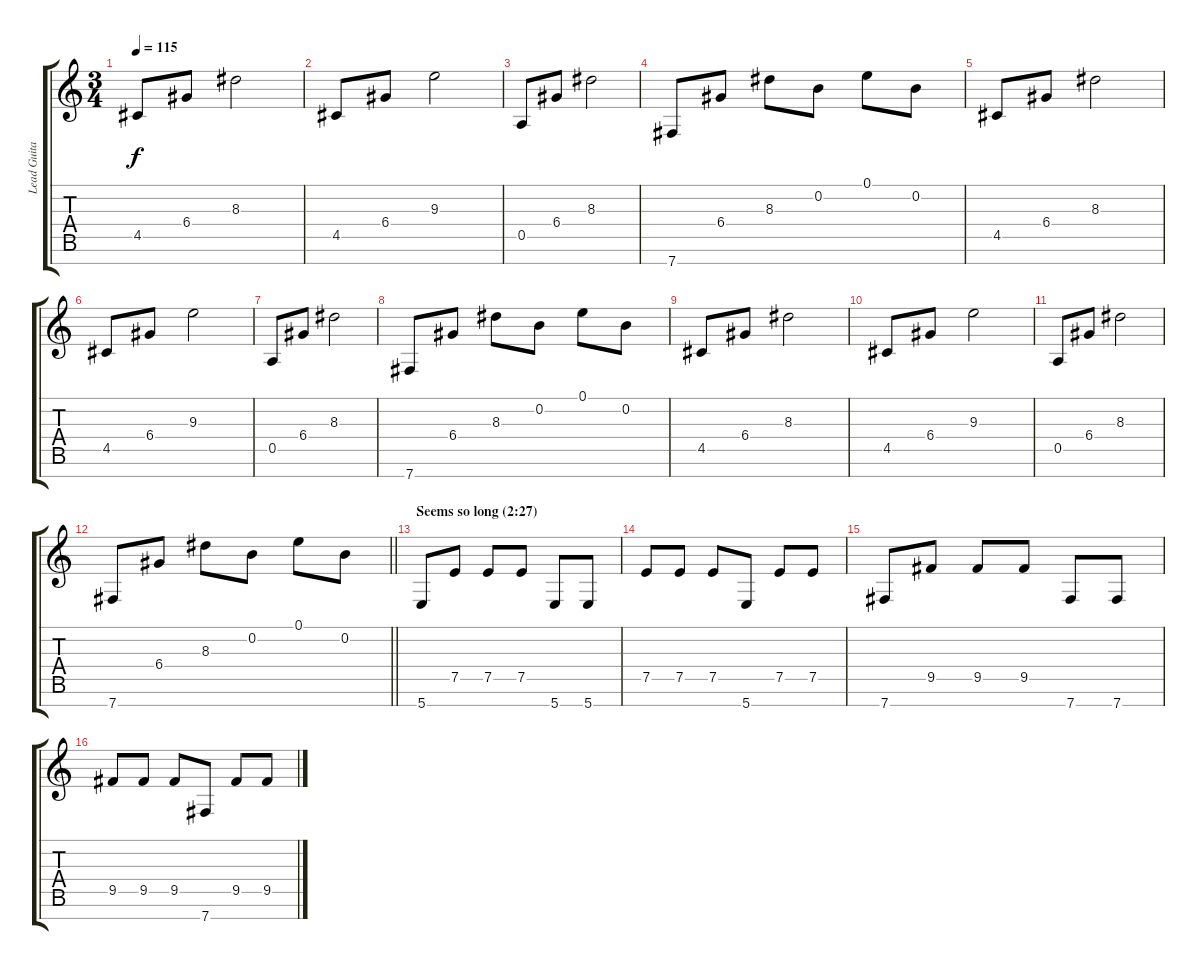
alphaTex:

\track ("Lead Guitar I" "Lead Guita") {instrument distortionguitar}
\staff {score tabs}
\tuning (E4 B3 G3 D3 A2 E2 B1) {hide}
\ts (3 4)
\tempo 115
\clef g2
\ks c
4.5.8{dy f} 6.4.8 8.3.2 |
4.5.8 6.4.8 9.3.2 |
0.5.8 6.4.8 8.3.2 |
7.7.8 6.4.8 8.3.8 0.2.8 0.1.8 0.2.8 |
4.5.8 6.4.8 8.3.2 |
4.5.8 6.4.8 9.3.2 |
0.5.8 6.4.8 8.3.2 |
7.7.8 6.4.8 8.3.8 0.2.8 0.1.8 0.2.8 |
4.5.8 6.4.8 8.3.2 |
4.5.8 6.4.8 9.3.2 |
0.5.8 6.4.8 8.3.2 |
\barLineRight lightlight
7.7.8 6.4.8 8.3.8 0.2.8 0.1.8 0.2.8 |
\section ("" "Seems so long (2:27)")
5.7.8 7.5.8 7.5.8 7.5.8 5.7.8 5.7.8 |
7.5.8 7.5.8 7.5.8 5.7.8 7.5.8 7.5.8 |
7.7.8 9.5.8 9.5.8 9.5.8 7.7.8 7.7.8 |
9.5.8 9.5.8 9.5.8 7.7.8 9.5.8 9.5.8
